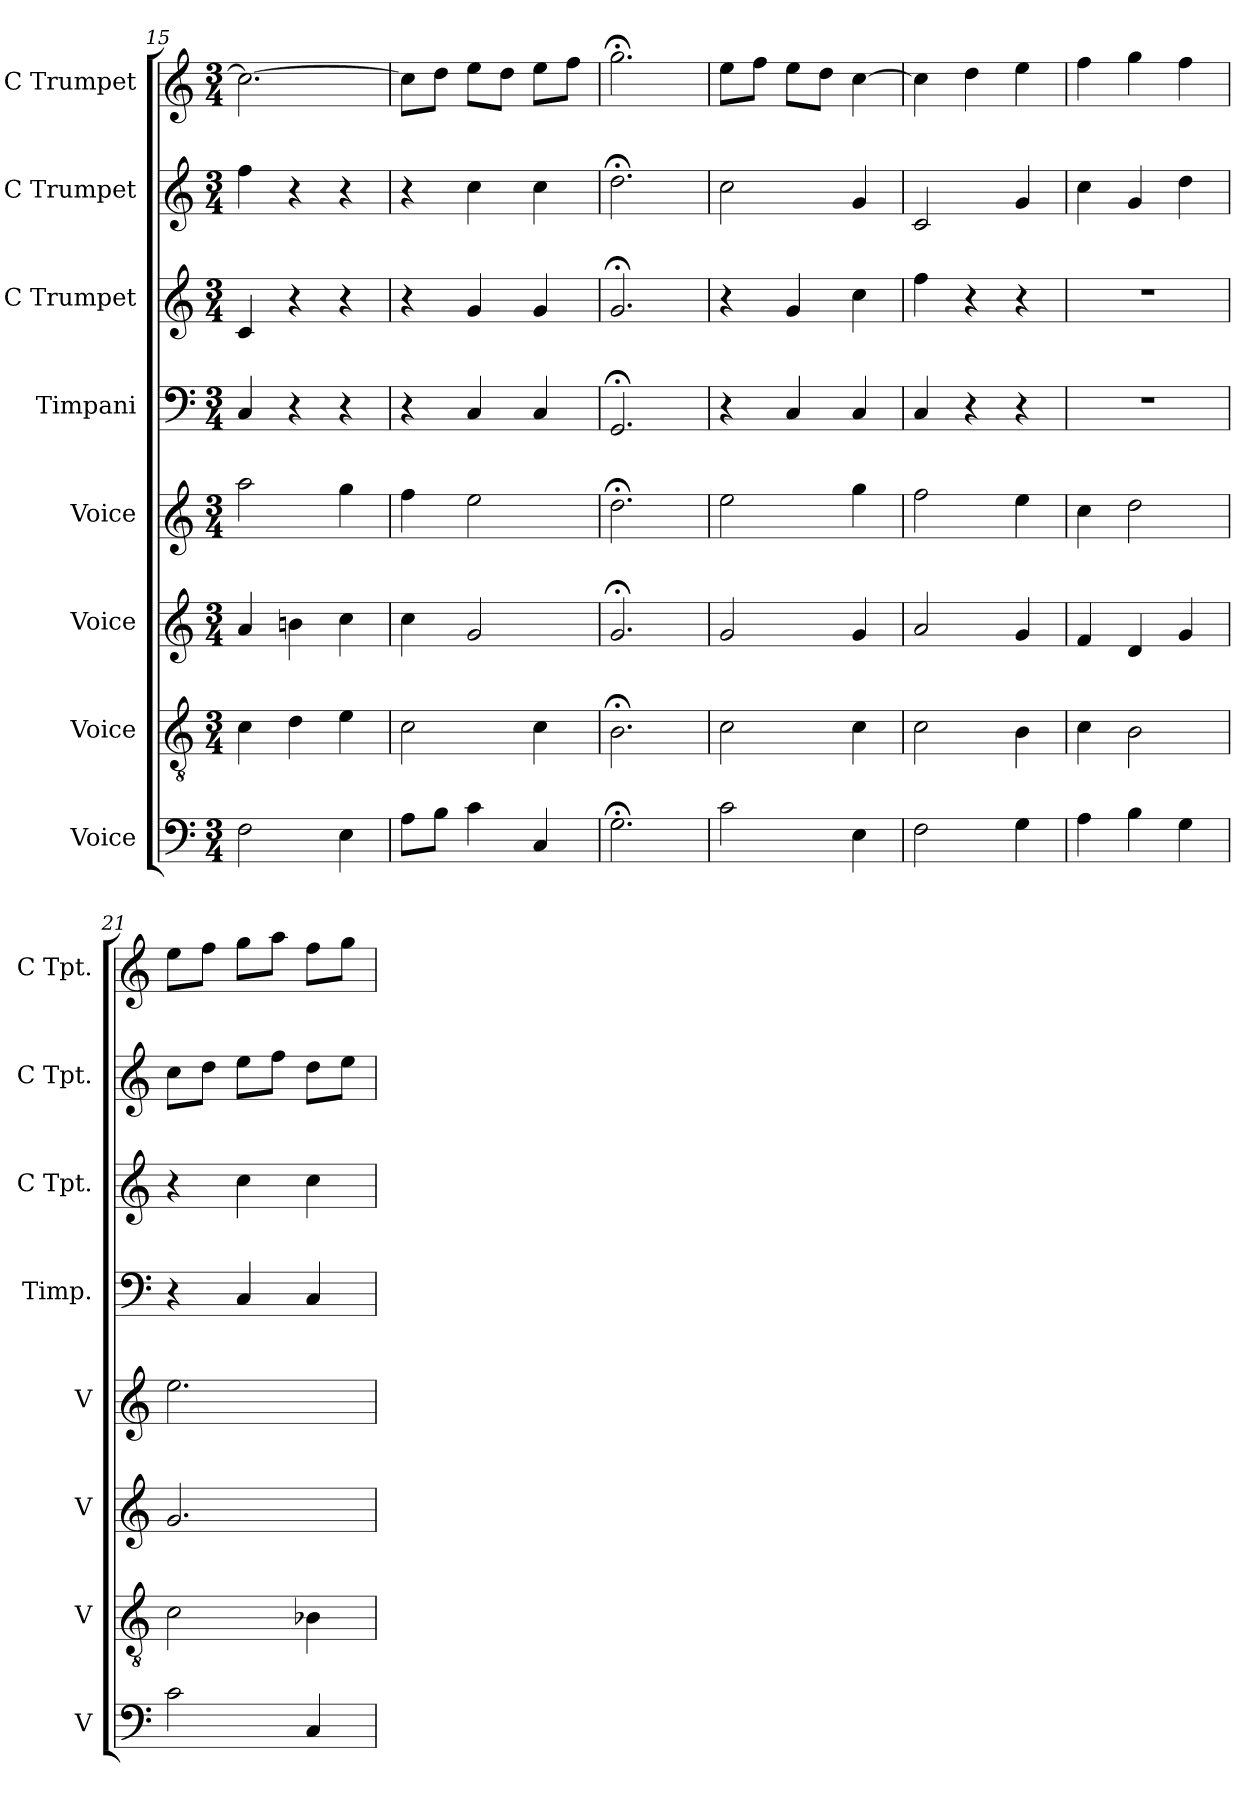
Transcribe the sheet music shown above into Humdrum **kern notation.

**kern	**kern	**kern	**kern	**kern	**kern	**kern	**kern
*part8	*part7	*part6	*part5	*part4	*part3	*part2	*part1
*staff8	*staff7	*staff6	*staff5	*staff4	*staff3	*staff2	*staff1
*I"Voice	*I"Voice	*I"Voice	*I"Voice	*I"Timpani	*I"C Trumpet	*I"C Trumpet	*I"C Trumpet
*I'V	*I'V	*I'V	*I'V	*I'Timp.	*I'C Tpt.	*I'C Tpt.	*I'C Tpt.
*clefF4	*clefGv2	*clefG2	*clefG2	*clefF4	*clefG2	*clefG2	*clefG2
*k[]	*k[]	*k[]	*k[]	*k[]	*k[]	*k[]	*k[]
*M3/4	*M3/4	*M3/4	*M3/4	*M3/4	*M3/4	*M3/4	*M3/4
=15	=15	=15	=15	=15	=15	=15	=15
2F\	4c\	4a/	2aa\	4C/	4c/	4ff\	2.cc\_
.	4d\	4bn\	.	4r	4r	4r	.
4E\	4e\	4cc\	4gg\	4r	4r	4r	.
=16	=16	=16	=16	=16	=16	=16	=16
8A\L	2c\	4cc\	4ff\	4r	4r	4r	8cc\L]
8B\J	.	.	.	.	.	.	8dd\J
4c\	.	2g/	2ee\	4C/	4g/	4cc\	8ee\L
.	.	.	.	.	.	.	8dd\J
4C/	4c\	.	.	4C/	4g/	4cc\	8ee\L
.	.	.	.	.	.	.	8ff\J
=17	=17	=17	=17	=17	=17	=17	=17
2.G;<\	2.B;<\	2.g;</	2.dd;<\	2.GG;</	2.g;</	2.dd;<\	2.gg;<\
=18	=18	=18	=18	=18	=18	=18	=18
2c\	2c\	2g/	2ee\	4r	4r	2cc\	8ee\L
.	.	.	.	.	.	.	8ff\J
.	.	.	.	4C/	4g/	.	8ee\L
.	.	.	.	.	.	.	8dd\J
4E\	4c\	4g/	4gg\	4C/	4cc\	4g/	[4cc\
=19	=19	=19	=19	=19	=19	=19	=19
2F\	2c\	2a/	2ff\	4C/	4ff\	2c/	4cc\]
.	.	.	.	4r	4r	.	4dd\
4G\	4B\	4g/	4ee\	4r	4r	4g/	4ee\
=20	=20	=20	=20	=20	=20	=20	=20
4A\	4c\	4f/	4cc\	2.r	2.r	4cc\	4ff\
4B\	2B\	4d/	2dd\	.	.	4g/	4gg\
4G\	.	4g/	.	.	.	4dd\	4ff\
!!LO:PB:g=z
=21	=21	=21	=21	=21	=21	=21	=21
2c\	2c\	2.g/	2.ee\	4r	4r	8cc\L	8ee\L
.	.	.	.	.	.	8dd\J	8ff\J
.	.	.	.	4C/	4cc\	8ee\L	8gg\L
.	.	.	.	.	.	8ff\J	8aa\J
4C/	4B-X\	.	.	4C/	4cc\	8dd\L	8ff\L
.	.	.	.	.	.	8ee\J	8gg\J
=	=	=	=	=	=	=	=
*-	*-	*-	*-	*-	*-	*-	*-
